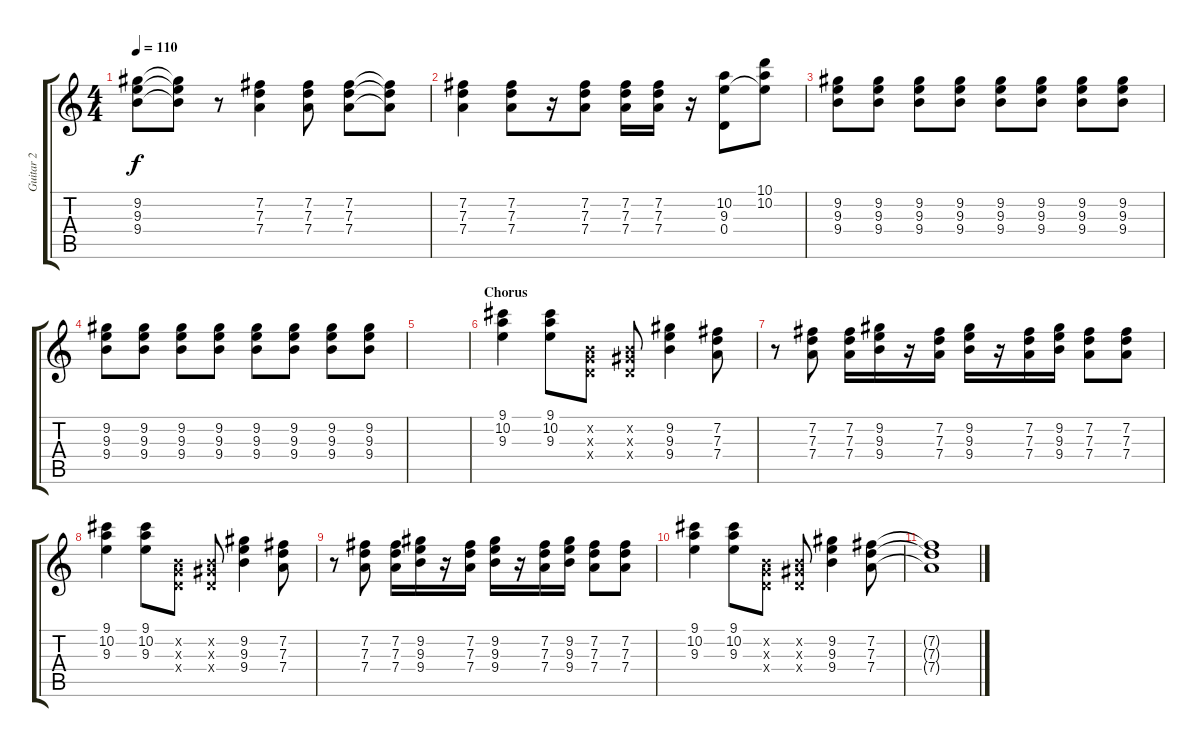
\track ("Guitar 2" "Guitar 2") {instrument overdrivenguitar}
\staff {score tabs}
\tuning (E4 B3 G3 D3 A2 E2) {hide}
\ts (4 4)
\tempo 110
\clef g2
\ks c
(9.2 9.3 9.4).8{dy f} (9.2{t} 9.3{t} 9.4{t}).8 r.8 (7.2 7.3 7.4).4 (7.2 7.3 7.4).8 (7.2 7.3 7.4).8 (7.2{t} 7.3{t} 7.4{t}).8 |
(7.2 7.3 7.4).4 (7.2 7.3 7.4).8 r.16 (7.2 7.3 7.4).8 (7.2 7.3 7.4).16 (7.2 7.3 7.4).16 r.16 (10.2 9.3 0.4).8 (10.1 10.2 9.3{t}).8 |
(9.2 9.3 9.4).8 (9.2 9.3 9.4).8 (9.2 9.3 9.4).8 (9.2 9.3 9.4).8 (9.2 9.3 9.4).8 (9.2 9.3 9.4).8 (9.2 9.3 9.4).8 (9.2 9.3 9.4).8 |
(9.2 9.3 9.4).8 (9.2 9.3 9.4).8 (9.2 9.3 9.4).8 (9.2 9.3 9.4).8 (9.2 9.3 9.4).8 (9.2 9.3 9.4).8 (9.2 9.3 9.4).8 (9.2 9.3 9.4).8 |
|
\section ("" "Chorus")
(9.1 10.2 9.3).4 (9.1 10.2 9.3).8 (0.2{x} 0.3{x} 0.4{x}).8 (0.2{x} 1.3{x} 0.4{x}).8 (9.2 9.3 9.4).4 (7.2 7.3 7.4).8 |
r.8 (7.2 7.3 7.4).8 (7.2 7.3 7.4).16 (9.2 9.3 9.4).16 r.16 (7.2 7.3 7.4).16 (9.2 9.3 9.4).16 r.16 (7.2 7.3 7.4).16 (9.2 9.3 9.4).16 (7.2 7.3 7.4).8 (7.2 7.3 7.4).8 |
(9.1 10.2 9.3).4 (9.1 10.2 9.3).8 (0.2{x} 0.3{x} 0.4{x}).8 (0.2{x} 1.3{x} 0.4{x}).8 (9.2 9.3 9.4).4 (7.2 7.3 7.4).8 |
r.8 (7.2 7.3 7.4).8 (7.2 7.3 7.4).16 (9.2 9.3 9.4).16 r.16 (7.2 7.3 7.4).16 (9.2 9.3 9.4).16 r.16 (7.2 7.3 7.4).16 (9.2 9.3 9.4).16 (7.2 7.3 7.4).8 (7.2 7.3 7.4).8 |
(9.1 10.2 9.3).4 (9.1 10.2 9.3).8 (0.2{x} 0.3{x} 0.4{x}).8 (0.2{x} 1.3{x} 0.4{x}).8 (9.2 9.3 9.4).4 (7.2 7.3 7.4).8 |
(7.2{t} 7.3{t} 7.4{t}).1
